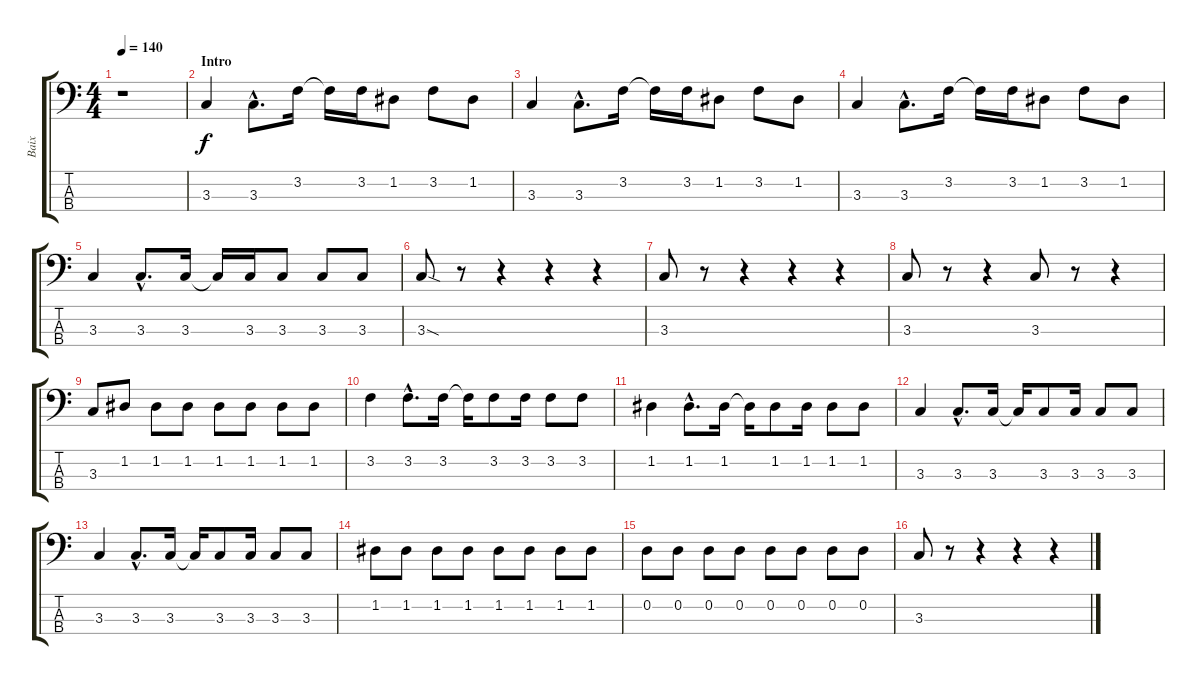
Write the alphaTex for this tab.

\track ("Baix" "Baix") {instrument electricbassfinger}
\staff {score tabs}
\tuning (G2 D2 A1 E1) {hide}
\ts (4 4)
\tempo 140
\clef f4
\ks c
r.1{dy f instrument electricbassfinger} |
\section ("" "Intro")
3.3.4 3.3{hac}.8{d} 3.2.16 3.2{t}.16 3.2.16 1.2.8 3.2.8 1.2.8 |
3.3.4 3.3{hac}.8{d} 3.2.16 3.2{t}.16 3.2.16 1.2.8 3.2.8 1.2.8 |
3.3.4 3.3{hac}.8{d} 3.2.16 3.2{t}.16 3.2.16 1.2.8 3.2.8 1.2.8 |
3.3.4 3.3{hac}.8{d} 3.3.16 3.3{t}.16 3.3.16 3.3.8 3.3.8 3.3.8 |
3.3{sod}.8 r.8 r.4 r.4 r.4 |
3.3.8 r.8 r.4 r.4 r.4 |
3.3.8 r.8 r.4 3.3.8 r.8 r.4 |
3.3.8 1.2.8 1.2.8 1.2.8 1.2.8 1.2.8 1.2.8 1.2.8 |
3.2.4 3.2{hac}.8{d} 3.2.16 3.2{t}.16 3.2.8 3.2.16 3.2.8 3.2.8 |
1.2.4 1.2{hac}.8{d} 1.2.16 1.2{t}.16 1.2.8 1.2.16 1.2.8 1.2.8 |
3.3.4 3.3{hac}.8{d} 3.3.16 3.3{t}.16 3.3.8 3.3.16 3.3.8 3.3.8 |
3.3.4 3.3{hac}.8{d} 3.3.16 3.3{t}.16 3.3.8 3.3.16 3.3.8 3.3.8 |
1.2.8 1.2.8 1.2.8 1.2.8 1.2.8 1.2.8 1.2.8 1.2.8 |
0.2.8 0.2.8 0.2.8 0.2.8 0.2.8 0.2.8 0.2.8 0.2.8 |
3.3.8 r.8 r.4 r.4 r.4
